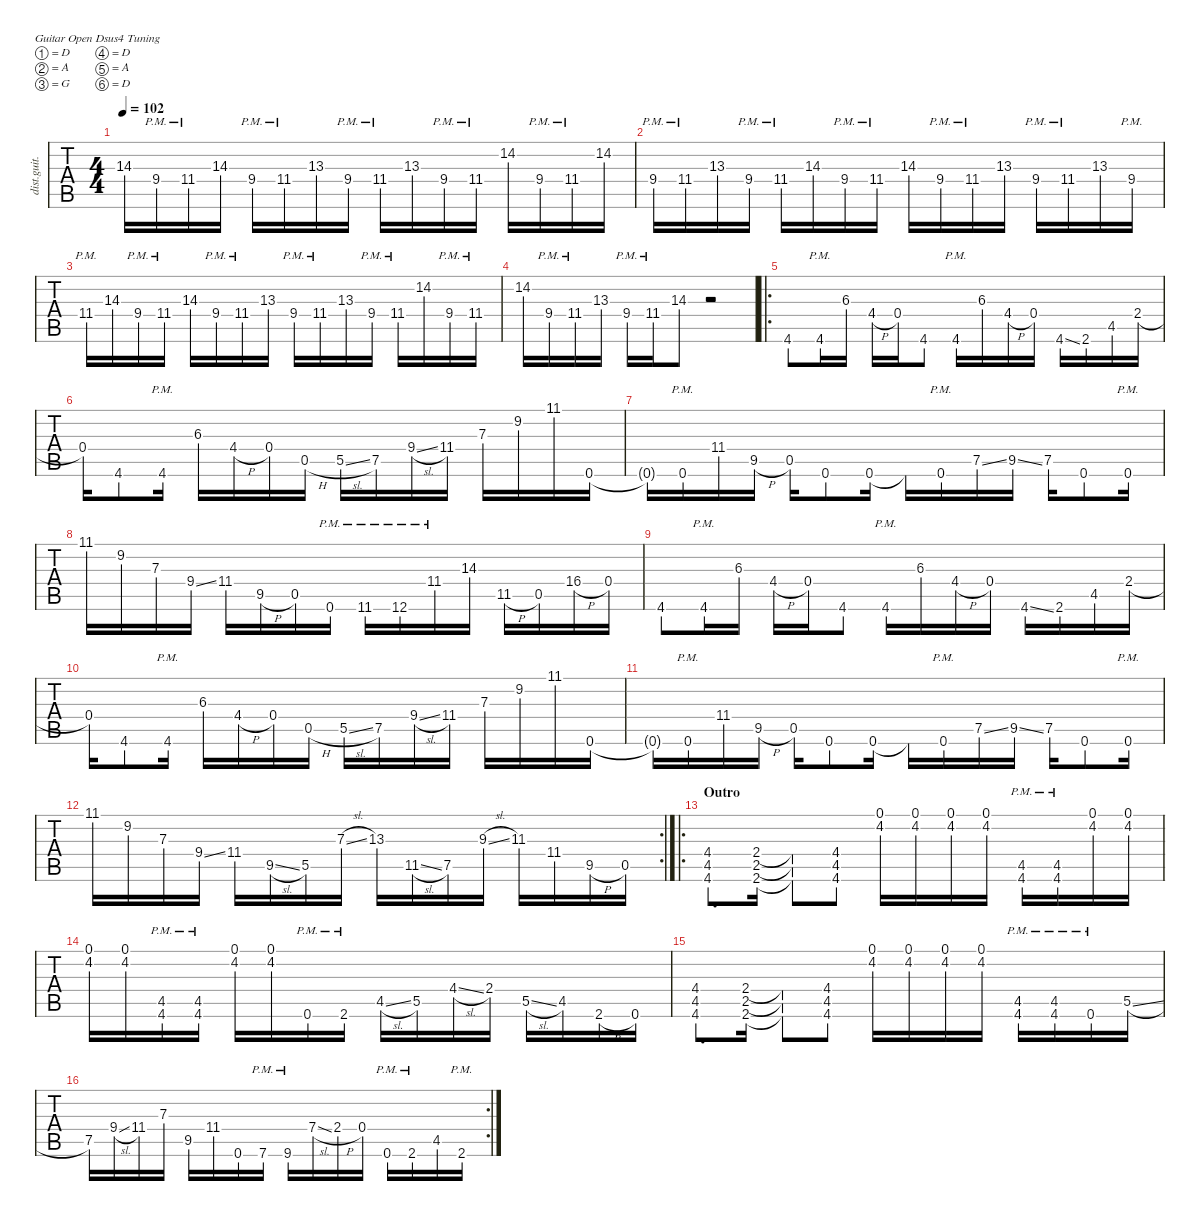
\defaultSystemsLayout 4
\hideDynamics
\bracketExtendMode nobrackets
\track ("Distortion Guitar" "dist.guit.") {instrument distortionguitar}
\staff {tabs}
\tuning (D4 A3 G3 D3 A2 D2)
\ts (4 4)
\tempo 102
\clef g2
\ks f#minor
14.3{acc forcenatural}.16{dy mf beam Down} 9.4{pm acc forcenatural}.16{beam Down} 11.4{pm acc #}.16{beam Down} 14.3{acc forcenatural}.16{beam Down} 9.4{pm acc forcenatural}.16{beam Down} 11.4{pm acc #}.16{beam Down} 13.3{acc #}.16{beam Down} 9.4{pm acc forcenatural}.16{beam Down} 11.4{pm acc #}.16{beam Down} 13.3{acc #}.16{beam Down} 9.4{pm acc forcenatural}.16{beam Down} 11.4{pm acc #}.16{beam Down} 14.2{acc forcenatural}.16{beam Down} 9.4{pm acc forcenatural}.16{beam Down} 11.4{pm acc #}.16{beam Down} 14.2{acc forcenatural}.16{beam Down} |
9.4{pm acc forcenatural}.16{beam Down} 11.4{pm acc #}.16{beam Down} 13.3{acc #}.16{beam Down} 9.4{pm acc forcenatural}.16{beam Down} 11.4{pm acc #}.16{beam Down} 14.3{acc forcenatural}.16{beam Down} 9.4{pm acc forcenatural}.16{beam Down} 11.4{pm acc #}.16{beam Down} 14.3{acc forcenatural}.16{beam Down} 9.4{pm acc forcenatural}.16{beam Down} 11.4{pm acc #}.16{beam Down} 13.3{acc #}.16{beam Down} 9.4{pm acc forcenatural}.16{beam Down} 11.4{pm acc #}.16{beam Down} 13.3{acc #}.16{beam Down} 9.4{pm acc forcenatural}.16{beam Down} |
11.4{pm acc #}.16{beam Down} 14.3{acc forcenatural}.16{beam Down} 9.4{pm acc forcenatural}.16{beam Down} 11.4{pm acc #}.16{beam Down} 14.3{acc forcenatural}.16{beam Down} 9.4{pm acc forcenatural}.16{beam Down} 11.4{pm acc #}.16{beam Down} 13.3{acc #}.16{beam Down} 9.4{pm acc forcenatural}.16{beam Down} 11.4{pm acc #}.16{beam Down} 13.3{acc #}.16{beam Down} 9.4{pm acc forcenatural}.16{beam Down} 11.4{pm acc #}.16{beam Down} 14.2{acc forcenatural}.16{beam Down} 9.4{pm acc forcenatural}.16{beam Down} 11.4{pm acc #}.16{beam Down} |
14.2{acc forcenatural}.16{beam Down} 9.4{pm acc forcenatural}.16{beam Down} 11.4{pm acc #}.16{beam Down} 13.3{acc #}.16{beam Down} 9.4{pm acc forcenatural}.16{beam Down} 11.4{pm acc #}.16{beam Down} 14.3{st acc forcenatural}.8{beam Down} r.2{beam Down} |
\ro
\section ("" "")
4.6{acc #}.8{dy f beam Up} 4.6{pm acc #}.16{beam Up} 6.3{acc #}.16{beam Up} 4.4{h acc #}.16{beam Up} 0.4{acc forcenatural}.16{beam Up} 4.6{acc #}.8{beam Up} 4.6{pm acc #}.16{beam Up} 6.3{acc #}.16{beam Up} 4.4{h acc #}.16{beam Up} 0.4{acc forcenatural}.16{beam Up} 4.6{ss acc #}.16{beam Up} 2.6{acc forcenatural}.16{beam Up} 4.5{acc #}.16{beam Up} 2.4{h acc forcenatural}.16{beam Up} |
0.4{acc forcenatural}.16{beam Up} 4.6{acc #}.8{beam Up} 4.6{pm acc #}.16{beam Up} 6.3{acc #}.16{beam Up} 4.4{h acc #}.16{beam Up} 0.4{acc forcenatural}.16{beam Up} 0.5{h acc forcenatural}.16{beam Up} 5.5{sl acc forcenatural}.16{beam Up} 7.5{acc forcenatural}.16{beam Up} 9.4{sl acc forcenatural}.16{beam Up} 11.4{acc #}.16{beam Up} 7.3{acc forcenatural}.16{beam Up} 9.2{acc #}.16{beam Up} 11.1{acc #}.16{beam Up} 0.6{acc forcenatural}.16{beam Up} |
0.6{t acc forcenatural}.16{beam Up} 0.6{pm acc forcenatural}.16{beam Up} 11.4{acc #}.16{beam Up} 9.5{h acc #}.16{beam Up} 0.5{acc forcenatural}.16{beam Up} 0.6{acc forcenatural}.8{beam Up} 0.6{acc forcenatural}.16{beam Up} 0.6{t acc forcenatural}.16{beam Up} 0.6{pm acc forcenatural}.16{beam Up} 7.5{ss acc forcenatural}.16{beam Up} 9.5{ss acc #}.16{beam Up} 7.5{acc forcenatural}.16{beam Up} 0.6{acc forcenatural}.8{beam Up} 0.6{pm acc forcenatural}.16{beam Up} |
11.1{acc #}.16{beam Down} 9.2{acc #}.16{beam Down} 7.3{acc forcenatural}.16{beam Down} 9.4{ss acc forcenatural}.16{beam Down} 11.4{acc #}.16{beam Up} 9.5{h acc #}.16{beam Up} 0.5{acc forcenatural}.16{beam Up} 0.6{pm acc forcenatural}.16{beam Up} 11.6{pm acc #}.16{beam Down} 12.6{pm acc forcenatural}.16{beam Down} 11.4{pm acc #}.16{beam Down} 14.3{acc forcenatural}.16{beam Down} 11.5{h acc #}.16{beam Up} 0.5{acc forcenatural}.16{beam Up} 16.4{h acc #}.16{beam Up} 0.4{acc forcenatural}.16{beam Up} |
4.6{acc #}.8{beam Up} 4.6{pm acc #}.16{beam Up} 6.3{acc #}.16{beam Up} 4.4{h acc #}.16{beam Up} 0.4{acc forcenatural}.16{beam Up} 4.6{acc #}.8{beam Up} 4.6{pm acc #}.16{beam Up} 6.3{acc #}.16{beam Up} 4.4{h acc #}.16{beam Up} 0.4{acc forcenatural}.16{beam Up} 4.6{ss acc #}.16{beam Up} 2.6{acc forcenatural}.16{beam Up} 4.5{acc #}.16{beam Up} 2.4{h acc forcenatural}.16{beam Up} |
0.4{acc forcenatural}.16{beam Up} 4.6{acc #}.8{beam Up} 4.6{pm acc #}.16{beam Up} 6.3{acc #}.16{beam Up} 4.4{h acc #}.16{beam Up} 0.4{acc forcenatural}.16{beam Up} 0.5{h acc forcenatural}.16{beam Up} 5.5{sl acc forcenatural}.16{beam Up} 7.5{acc forcenatural}.16{beam Up} 9.4{sl acc forcenatural}.16{beam Up} 11.4{acc #}.16{beam Up} 7.3{acc forcenatural}.16{beam Up} 9.2{acc #}.16{beam Up} 11.1{acc #}.16{beam Up} 0.6{acc forcenatural}.16{beam Up} |
0.6{t acc forcenatural}.16{beam Up} 0.6{pm acc forcenatural}.16{beam Up} 11.4{acc #}.16{beam Up} 9.5{h acc #}.16{beam Up} 0.5{acc forcenatural}.16{beam Up} 0.6{acc forcenatural}.8{beam Up} 0.6{acc forcenatural}.16{beam Up} 0.6{t acc forcenatural}.16{beam Up} 0.6{pm acc forcenatural}.16{beam Up} 7.5{ss acc forcenatural}.16{beam Up} 9.5{ss acc #}.16{beam Up} 7.5{acc forcenatural}.16{beam Up} 0.6{acc forcenatural}.8{beam Up} 0.6{pm acc forcenatural}.16{beam Up} |
\rc 2
11.1{acc #}.16{beam Down} 9.2{acc #}.16{beam Down} 7.3{acc forcenatural}.16{beam Down} 9.4{ss acc forcenatural}.16{beam Down} 11.4{acc #}.16{beam Up} 9.5{sl acc #}.16{beam Up} 5.5{acc forcenatural}.16{beam Up} 7.3{sl acc forcenatural}.16{beam Up} 13.3{acc #}.16{beam Down} 11.5{sl acc #}.16{beam Down} 7.5{acc forcenatural}.16{beam Down} 9.3{sl acc forcenatural}.16{beam Down} 11.3{acc #}.16{beam Up} 11.4{acc #}.16{beam Up} 9.5{h acc #}.16{beam Up} 0.5{acc forcenatural}.16{beam Up} |
\ro
\section ("" "Outro")
(4.4{acc #} 4.5{acc #} 4.6{acc #}).8{d beam Up} (2.6{acc forcenatural} 2.5{acc forcenatural} 2.4{acc forcenatural}).16{beam Up} (2.6{t acc forcenatural} 2.5{t acc forcenatural} 2.4{t acc forcenatural}).8{beam Up} (4.4{acc #} 4.5{acc #} 4.6{acc #}).8{beam Up} (0.1{acc forcenatural} 4.2{acc #}).16{dy mf beam Down} (0.1{acc forcenatural} 4.2{acc #}).16{beam Down} (0.1{acc forcenatural} 4.2{acc #}).16{beam Down} (0.1{acc forcenatural} 4.2{acc #}).16{beam Down} (4.6{pm acc #} 4.5{pm acc #}).16{beam Up} (4.6{pm acc #} 4.5{pm acc #}).16{beam Up} (0.1{acc forcenatural} 4.2{acc #}).16{beam Up} (0.1{acc forcenatural} 4.2{acc #}).16{beam Up} |
(4.2{acc #} 0.1{acc forcenatural}).16{beam Up} (4.2{acc #} 0.1{acc forcenatural}).16{beam Up} (4.6{pm acc #} 4.5{pm acc #}).16{beam Up} (4.5{pm acc #} 4.6{pm acc #}).16{beam Up} (0.1{acc forcenatural} 4.2{acc #}).16{beam Up} (4.2{acc #} 0.1{acc forcenatural}).16{beam Up} 0.6{pm acc forcenatural}.16{beam Up} 2.6{pm acc forcenatural}.16{beam Up} 4.5{sl acc #}.16{beam Up} 5.5{acc forcenatural}.16{beam Up} 4.4{sl acc #}.16{beam Up} 2.4{acc forcenatural}.16{beam Up} 5.5{sl acc forcenatural}.16{beam Up} 4.5{acc #}.16{beam Up} 2.6{h acc forcenatural}.16{beam Up} 0.6{acc forcenatural}.16{beam Up} |
(4.6{acc #} 4.5{acc #} 4.4{acc #}).8{d dy f beam Up} (2.4{acc forcenatural} 2.5{acc forcenatural} 2.6{acc forcenatural}).16{beam Up} (2.4{t acc forcenatural} 2.5{t acc forcenatural} 2.6{t acc forcenatural}).8{beam Up} (4.6{acc #} 4.5{acc #} 4.4{acc #}).8{beam Up} (0.1{acc forcenatural} 4.2{acc #}).16{dy mf beam Down} (0.1{acc forcenatural} 4.2{acc #}).16{beam Down} (0.1{acc forcenatural} 4.2{acc #}).16{beam Down} (0.1{acc forcenatural} 4.2{acc #}).16{beam Down} (4.6{pm acc #} 4.5{pm acc #}).16{beam Up} (4.6{pm acc #} 4.5{pm acc #}).16{beam Up} 0.6{pm acc forcenatural}.16{beam Up} 5.5{sl acc forcenatural}.16{beam Up} |
\rc 2
7.5{acc forcenatural}.16{beam Up} 9.4{sl acc forcenatural}.16{beam Up} 11.4{acc #}.16{beam Up} 7.3{acc forcenatural}.16{beam Up} 9.5{acc #}.16{beam Up} 11.4{acc #}.16{beam Up} 0.6{acc forcenatural}.16{beam Up} 7.6{pm acc forcenatural}.16{beam Up} 9.6{pm acc forcenatural}.16{beam Up} 7.4{sl acc forcenatural}.16{beam Up} 2.4{h acc forcenatural}.16{beam Up} 0.4{acc forcenatural}.16{beam Up} 0.6{pm acc forcenatural}.16{beam Up} 2.6{pm acc forcenatural}.16{beam Up} 4.5{acc #}.16{beam Up} 2.6{pm acc forcenatural}.16{beam Up}
